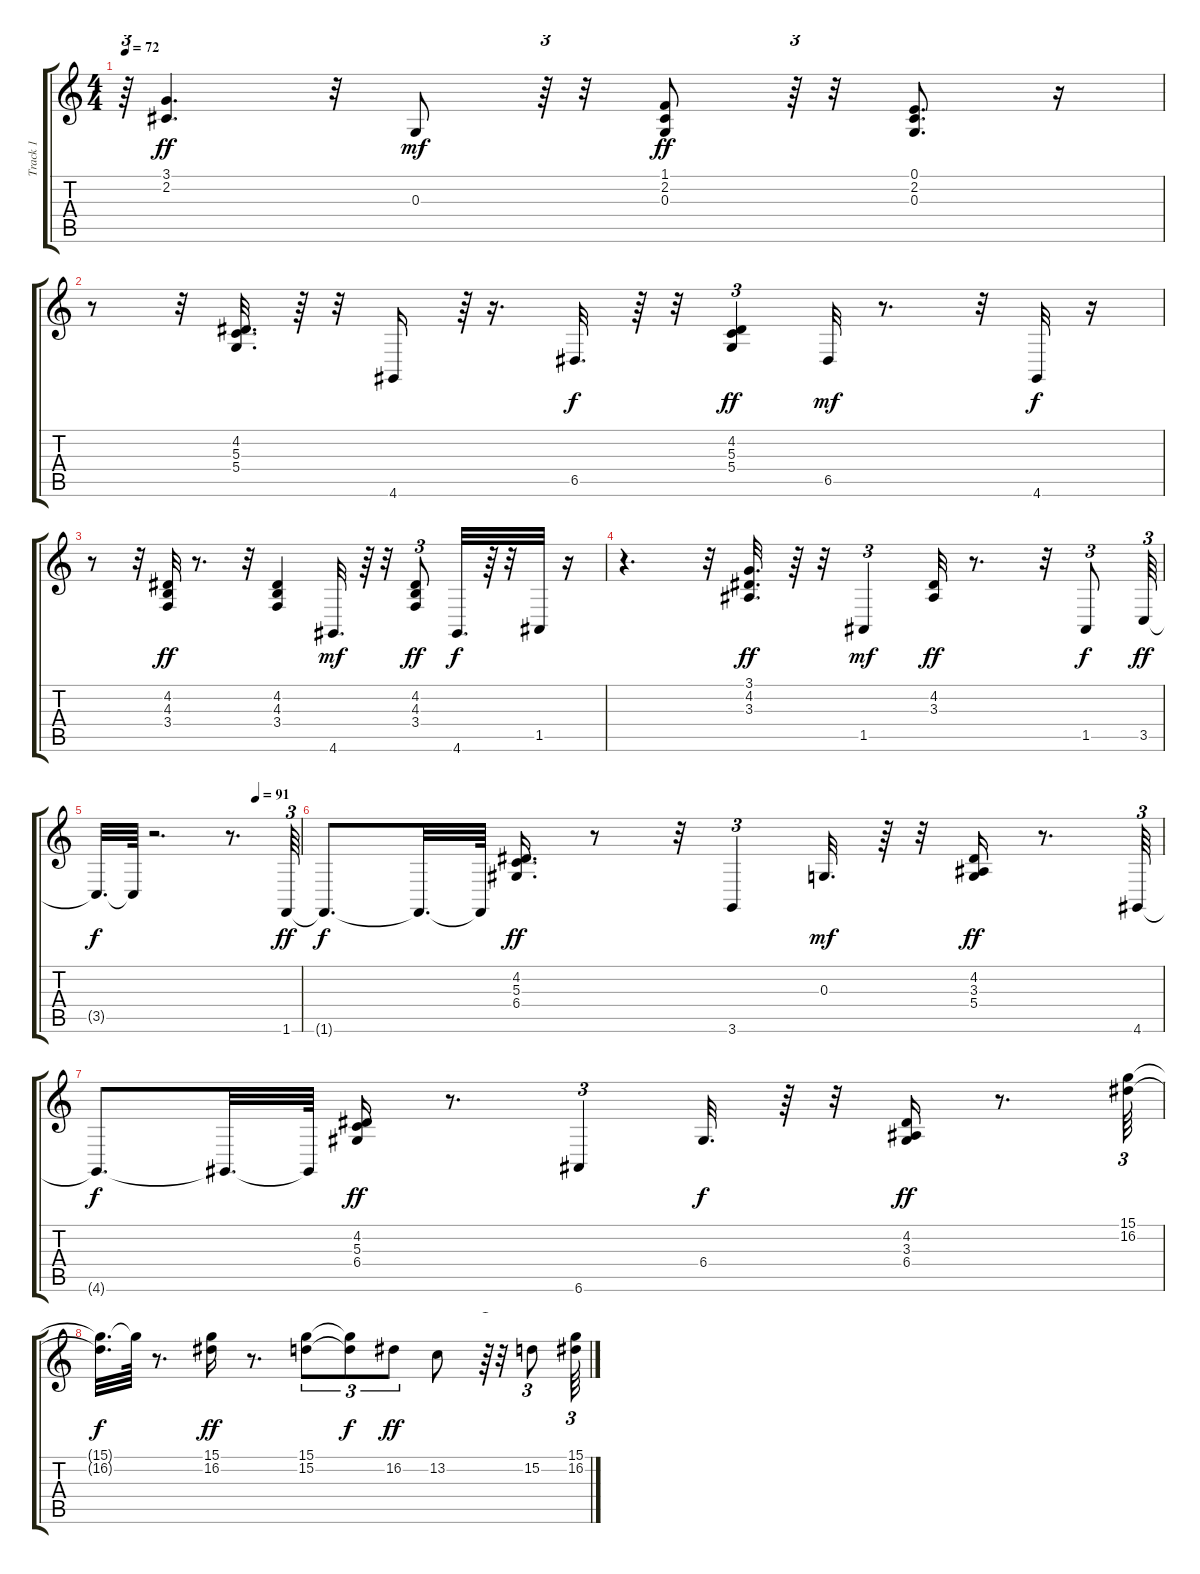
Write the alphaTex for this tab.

\track ("Track 1" "Track 1") {instrument acousticgrandpiano}
\staff {score tabs}
\tuning (E4 B3 G3 D3 A2 E2) {hide}
\ts (4 4)
\tempo 72
\clef g2
\ks c
r.64{tu (3 2) dy f} (3.1 2.2).4{d dy ff} r.32 0.3.8{dy mf} r.64{tu (3 2)} r.32 (1.1 2.2 0.3).8{dy ff} r.64{tu (3 2)} r.32 (0.1 2.2 0.3).8{d} r.16 |
r.8 r.32 (4.2 5.3 5.4).32{d} r.64 r.32 4.6.16 r.64{tu (3 2)} r.16{d} 6.5.32{d dy f} r.64 r.32 (4.2 5.3 5.4).4{tu (3 2) dy ff} 6.5.32{dy mf} r.8{d} r.32 4.6.32{dy f} r.16 |
r.8 r.32 (4.2 4.3 3.4).32{dy ff} r.8{d} r.32 (4.2 4.3 3.4).4 4.6.32{d dy mf} r.64 r.32 (4.2 4.3 3.4).8{tu (3 2) dy ff} 4.6.32{d dy f} r.64 r.32 1.5.32 r.16 |
r.4{d} r.32 (3.1 4.2 3.3).32{d dy ff} r.64 r.32 1.5.4{tu (3 2) dy mf} (4.2 3.3).32{dy ff} r.8{d} r.32 1.5.8{tu (3 2) dy f} 3.5.64{tu (3 2) dy ff} |
\tempo (91 0.78125)
3.5{t}.32{d dy f} 3.5{t}.64 r.2{d} r.8{d} 1.6.64{tu (3 2) dy ff} |
1.6{t}.8{d dy f} 1.6{t}.32{d} 1.6{t}.64 (4.2 5.3 6.4).16{d dy ff} r.8 r.32 3.6.4{tu (3 2)} 0.3.32{d dy mf} r.64 r.32 (4.2 3.3 5.4).16{dy ff} r.8{d} 4.6.64{tu (3 2)} |
4.6{t}.8{d dy f} 4.6{t}.32{d} 4.6{t}.64 (4.2 5.3 6.4).16{dy ff} r.8{d} 6.6.4{tu (3 2)} 6.4.32{d dy f} r.64 r.32 (4.2 3.3 6.4).16{dy ff} r.8{d} (15.1 16.2).64{tu (3 2)} |
(15.1{t} 16.2{t}).32{d dy f} 15.1{t}.64 r.8{d} (15.1 16.2).16{dy ff} r.8{d} (15.1 15.2).8{tu (3 2)} (15.1{t} 15.2{t}).8{tu (3 2) dy f} 16.2.8{tu (3 2) dy ff} 13.2.8 r.64{tu (3 2)} r.32 15.2.8{tu (3 2)} (15.1 16.2).64{tu (3 2)}
